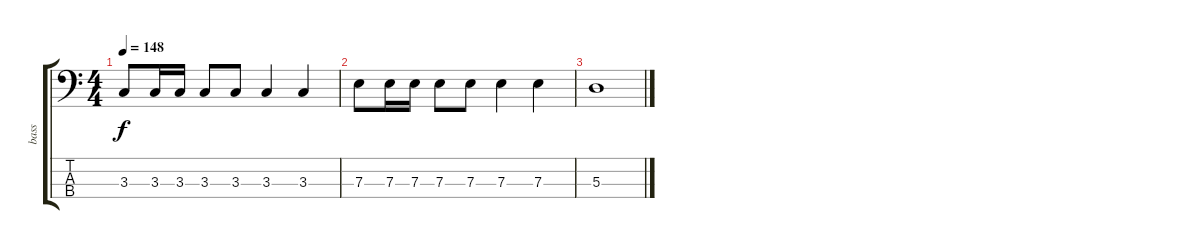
\track ("bass" "bass") {instrument electricbasspick}
\staff {score tabs}
\tuning (G2 D2 A1 E1) {hide}
\ts (4 4)
\tempo 148
\clef f4
\ks c
3.3.8{dy f} 3.3.16 3.3.16 3.3.8 3.3.8 3.3.4 3.3.4 |
7.3.8 7.3.16 7.3.16 7.3.8 7.3.8 7.3.4 7.3.4 |
5.3.1
